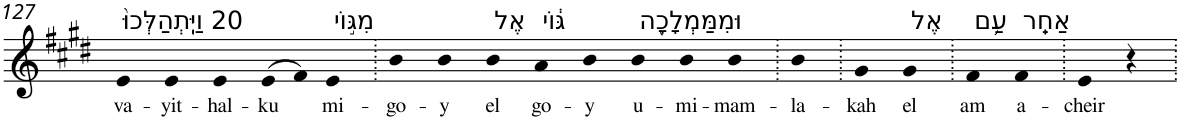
**kern	**text
*part1	*part1
*staff1	*staff1
*I"Piano	*
*I'Pno	*
!!LO:PB:g=z
*clefG2	*
*k[f#c#g#d#]	*
*E:	*
=127	=127
!LO:TX:a:t=20 וַיִּֽתְהַלְּכוּ֙	!
!	!LO:LY:b
4e	va-
!	!LO:LY:b
4e	-yit-
!	!LO:LY:b
4e	-hal-
!	!LO:LY:b
(>8e	-ku
8f#)	.
!LO:TX:a:t=מִגּ֣וֹי	!
!	!LO:LY:b
4e	mi-
=128.	=128.
!	!LO:LY:b
4b	-go-
!	!LO:LY:b
4b	-y
!LO:TX:a:t=אֶל	!
!	!LO:LY:b
4b	el
!LO:TX:a:t=גּ֔וֹי	!
!	!LO:LY:b
4a	go-
!	!LO:LY:b
4b	-y
!LO:TX:a:t=וּמִמַּמְלָכָ֖ה	!
!	!LO:LY:b
4b	u-
!	!LO:LY:b
4b	-mi-
!	!LO:LY:b
4b	-mam-
=129.	=129.
!	!LO:LY:b
4b	-la-
=130.	=130.
!	!LO:LY:b
4g#	-kah
!LO:TX:a:t=אֶל	!
!	!LO:LY:b
4g#	el
=131.	=131.
!LO:TX:a:t=עַ֥ם	!
!	!LO:LY:b
4f#	am
!LO:TX:a:t=אַחֵֽר	!
!	!LO:LY:b
4f#	a-
=132.	=132.
!	!LO:LY:b
4e	-cheir
4r	.
=.	=.
*-	*-
